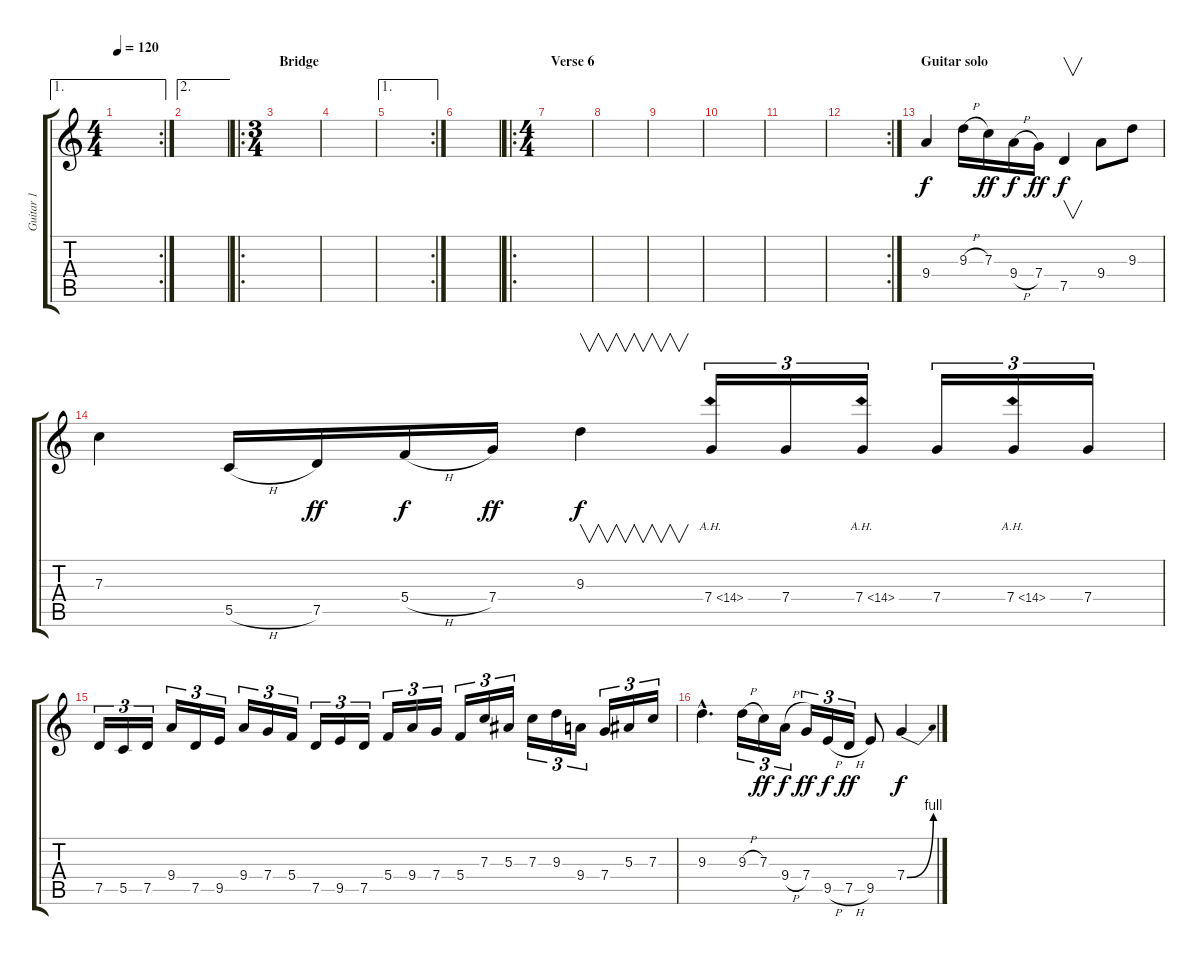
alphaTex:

\track ("Guitar 1" "Guitar 1") {instrument distortionguitar}
\staff {score tabs}
\tuning (D4 A3 F3 C3 G2 D2) {hide}
\ae 1
\rc 2
\ts (4 4)
\tempo 120
\clef g2
\ks c
|
\ae 2
|
\ro
\ts (3 4)
\section ("" "Bridge")
|
|
\ae 1
\rc 2
|
|
\ro
\ts (4 4)
\section ("" "Verse 6")
|
|
|
|
|
\rc 2
|
\section ("" "Guitar solo")
9.4.4 9.3{h}.16 7.3.16{dy ff} 9.4{h}.16{dy f} 7.4.16{dy ff} 7.5.4{v dy f} 9.4.8 9.3.8 |
7.3.4 5.5{h}.16 7.5.16{dy ff} 5.4{h}.16{dy f} 7.4.16{dy ff} 9.3.4{v dy f} 7.4{ah 7}.16{tu (3 2)} 7.4.16{tu (3 2)} 7.4{ah 7}.16{tu (3 2)} 7.4.16{tu (3 2)} 7.4{ah 7}.16{tu (3 2)} 7.4.16{tu (3 2)} |
7.5.16{tu (3 2)} 5.5.16{tu (3 2)} 7.5.16{tu (3 2)} 9.4.16{tu (3 2)} 7.5.16{tu (3 2)} 9.5.16{tu (3 2)} 9.4.16{tu (3 2)} 7.4.16{tu (3 2)} 5.4.16{tu (3 2)} 7.5.16{tu (3 2)} 9.5.16{tu (3 2)} 7.5.16{tu (3 2)} 5.4.16{tu (3 2)} 9.4.16{tu (3 2)} 7.4.16{tu (3 2)} 5.4.16{tu (3 2)} 7.3.16{tu (3 2)} 5.3.16{tu (3 2)} 7.3.16{tu (3 2)} 9.3.16{tu (3 2)} 9.4.16{tu (3 2)} 7.4.16{tu (3 2)} 5.3.16{tu (3 2)} 7.3.16{tu (3 2)} |
9.3{hac}.4{d} 9.3{h}.16{tu (3 2)} 7.3.16{tu (3 2) dy ff} 9.4{h}.16{tu (3 2) dy f} 7.4.16{tu (3 2) dy ff} 9.5{h}.16{tu (3 2) dy f} 7.5{h}.16{tu (3 2) dy ff} 9.5.8 7.4{be (bend 0 0 60 4)}.4{dy f}
